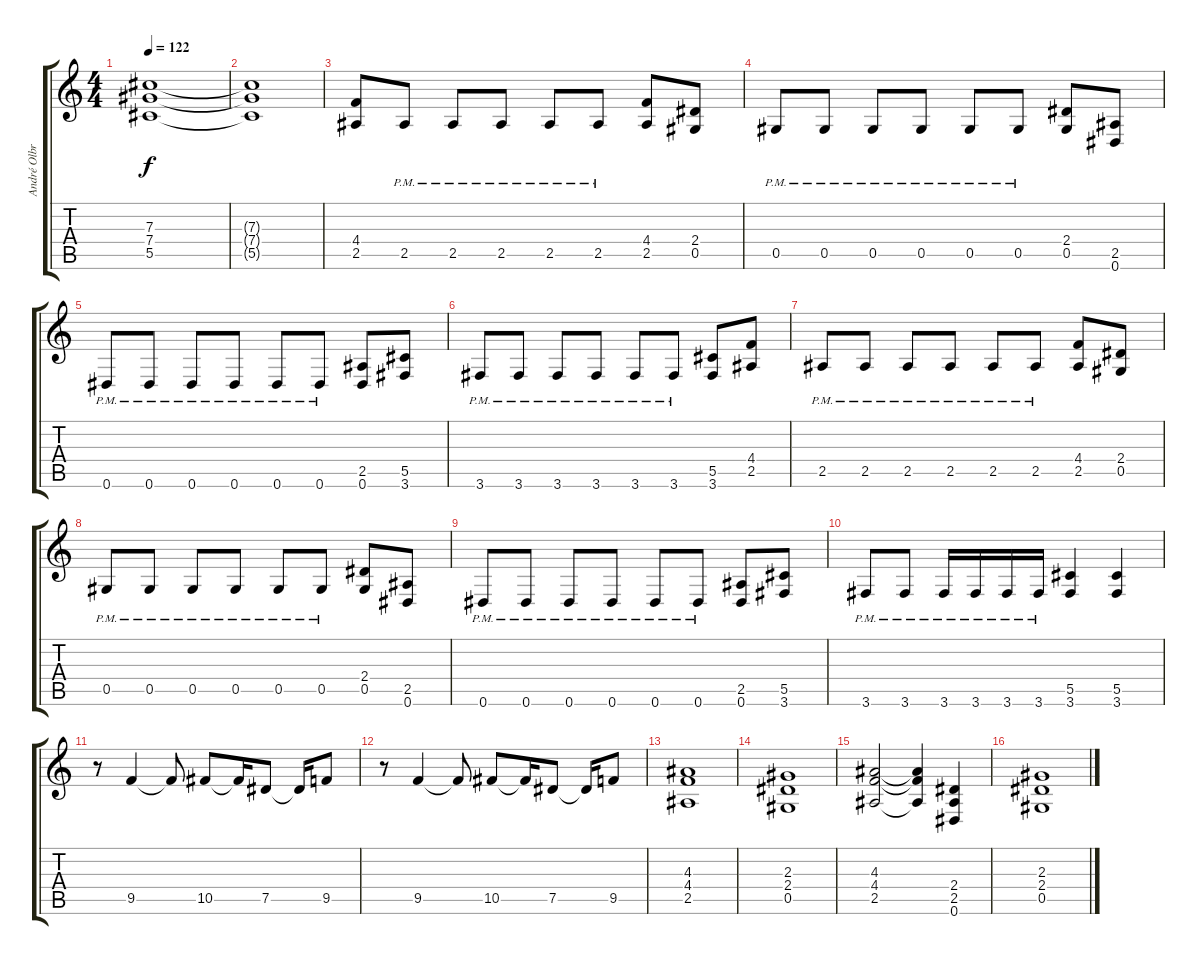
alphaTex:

\track ("André Olbrich" "André Olbr") {instrument distortionguitar}
\staff {score tabs}
\tuning (Eb4 Bb3 Gb3 Db3 Ab2 Eb2) {hide}
\ts (4 4)
\tempo 122
\clef g2
\ks c
(7.3 7.4 5.5).1{dy f} |
(7.3{t} 7.4{t} 5.5{t}).1 |
(4.4 2.5).8 2.5{pm}.8 2.5{pm}.8 2.5{pm}.8 2.5{pm}.8 2.5{pm}.8 (4.4 2.5).8 (2.4 0.5).8 |
0.5{pm}.8 0.5{pm}.8 0.5{pm}.8 0.5{pm}.8 0.5{pm}.8 0.5{pm}.8 (2.4 0.5).8 (2.5 0.6).8 |
0.6{pm}.8 0.6{pm}.8 0.6{pm}.8 0.6{pm}.8 0.6{pm}.8 0.6{pm}.8 (2.5 0.6).8 (5.5 3.6).8 |
3.6{pm}.8 3.6{pm}.8 3.6{pm}.8 3.6{pm}.8 3.6{pm}.8 3.6{pm}.8 (5.5 3.6).8 (4.4 2.5).8 |
2.5{pm}.8 2.5{pm}.8 2.5{pm}.8 2.5{pm}.8 2.5{pm}.8 2.5{pm}.8 (4.4 2.5).8 (2.4 0.5).8 |
0.5{pm}.8 0.5{pm}.8 0.5{pm}.8 0.5{pm}.8 0.5{pm}.8 0.5{pm}.8 (2.4 0.5).8 (2.5 0.6).8 |
0.6{pm}.8 0.6{pm}.8 0.6{pm}.8 0.6{pm}.8 0.6{pm}.8 0.6{pm}.8 (2.5 0.6).8 (5.5 3.6).8 |
3.6{pm}.8 3.6{pm}.8 3.6{pm}.16 3.6{pm}.16 3.6{pm}.16 3.6{pm}.16 (5.5 3.6).4 (5.5 3.6).4 |
r.8 9.5.4 9.5{t}.8 10.5.8 10.5{t}.16 7.5.8 7.5{t}.16 9.5.8 |
r.8 9.5.4 9.5{t}.8 10.5.8 10.5{t}.16 7.5.8 7.5{t}.16 9.5.8 |
(4.3 4.4 2.5).1 |
(2.3 2.4 0.5).1 |
(4.3 4.4 2.5).2 (4.3{t} 4.4{t} 2.5{t}).4 (2.4 2.5 0.6).4 |
(2.3 2.4 0.5).1
